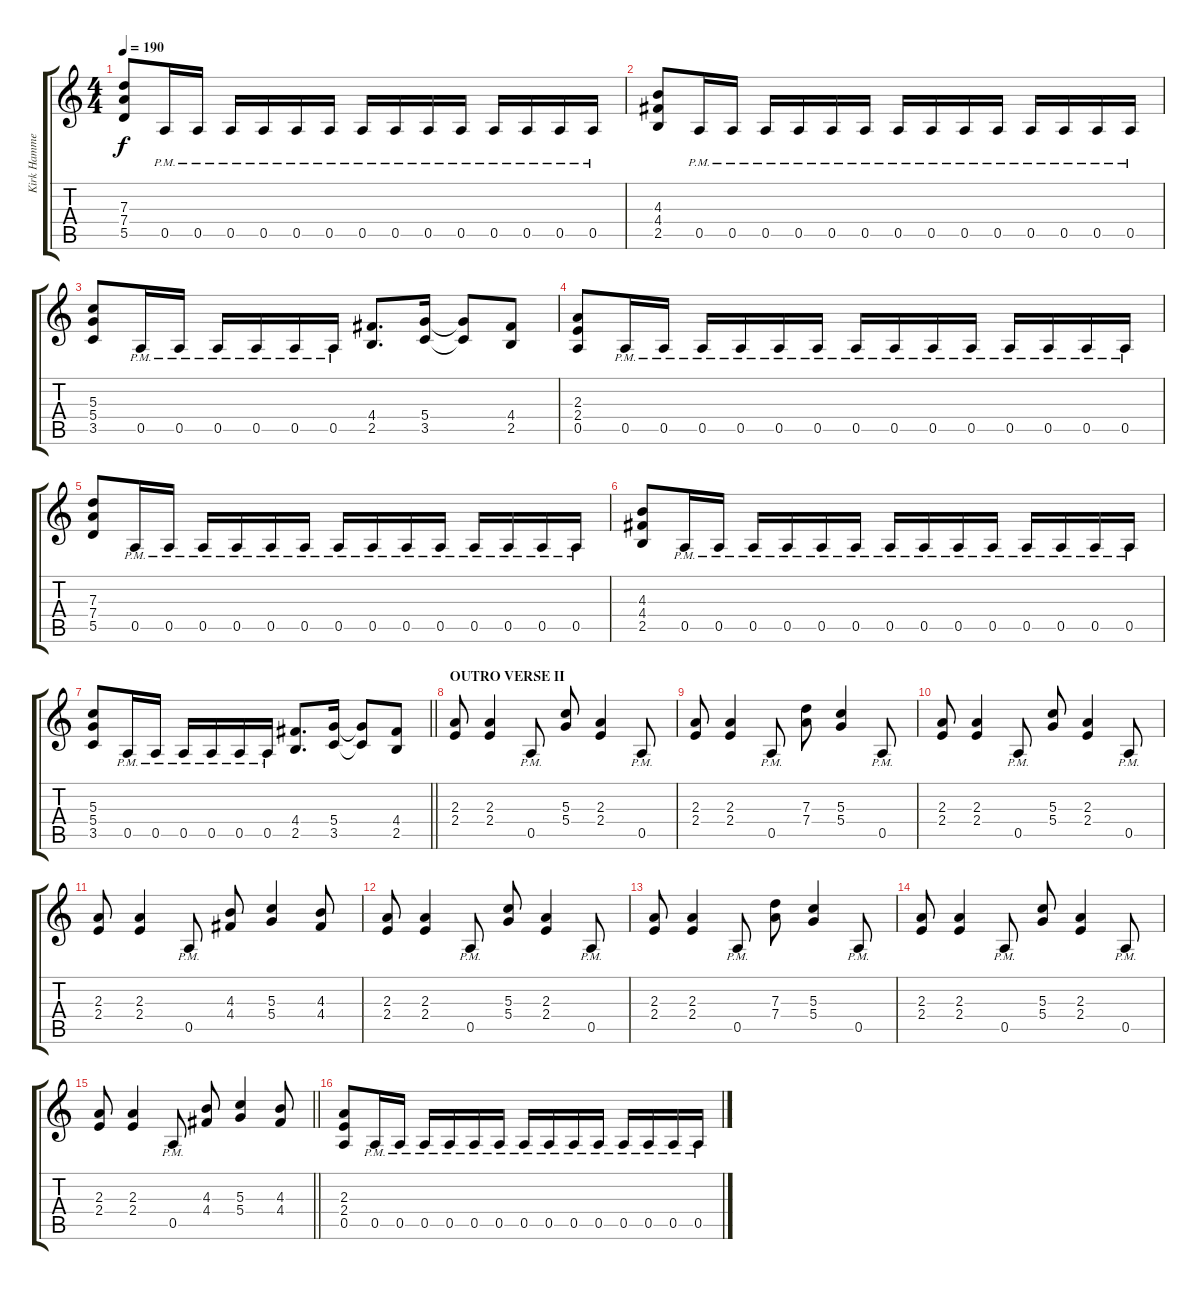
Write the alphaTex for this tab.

\track ("Kirk Hammett - lead and rhythm guitar" "Kirk Hamme") {instrument distortionguitar}
\staff {score tabs}
\tuning (E4 B3 G3 D3 A2 E2) {hide}
\ts (4 4)
\tempo 190
\clef g2
\ks c
(7.3 7.4 5.5).8{dy f} 0.5{pm}.16 0.5{pm}.16 0.5{pm}.16 0.5{pm}.16 0.5{pm}.16 0.5{pm}.16 0.5{pm}.16 0.5{pm}.16 0.5{pm}.16 0.5{pm}.16 0.5{pm}.16 0.5{pm}.16 0.5{pm}.16 0.5{pm}.16 |
(4.3 4.4 2.5).8 0.5{pm}.16 0.5{pm}.16 0.5{pm}.16 0.5{pm}.16 0.5{pm}.16 0.5{pm}.16 0.5{pm}.16 0.5{pm}.16 0.5{pm}.16 0.5{pm}.16 0.5{pm}.16 0.5{pm}.16 0.5{pm}.16 0.5{pm}.16 |
(5.3 5.4 3.5).8 0.5{pm}.16 0.5{pm}.16 0.5{pm}.16 0.5{pm}.16 0.5{pm}.16 0.5{pm}.16 (4.4 2.5).8{d} (5.4 3.5).16 (5.4{t} 3.5{t}).8 (4.4 2.5).8 |
(2.3 2.4 0.5).8 0.5{pm}.16 0.5{pm}.16 0.5{pm}.16 0.5{pm}.16 0.5{pm}.16 0.5{pm}.16 0.5{pm}.16 0.5{pm}.16 0.5{pm}.16 0.5{pm}.16 0.5{pm}.16 0.5{pm}.16 0.5{pm}.16 0.5{pm}.16 |
(7.3 7.4 5.5).8 0.5{pm}.16 0.5{pm}.16 0.5{pm}.16 0.5{pm}.16 0.5{pm}.16 0.5{pm}.16 0.5{pm}.16 0.5{pm}.16 0.5{pm}.16 0.5{pm}.16 0.5{pm}.16 0.5{pm}.16 0.5{pm}.16 0.5{pm}.16 |
(4.3 4.4 2.5).8 0.5{pm}.16 0.5{pm}.16 0.5{pm}.16 0.5{pm}.16 0.5{pm}.16 0.5{pm}.16 0.5{pm}.16 0.5{pm}.16 0.5{pm}.16 0.5{pm}.16 0.5{pm}.16 0.5{pm}.16 0.5{pm}.16 0.5{pm}.16 |
\barLineRight lightlight
(5.3 5.4 3.5).8 0.5{pm}.16 0.5{pm}.16 0.5{pm}.16 0.5{pm}.16 0.5{pm}.16 0.5{pm}.16 (4.4 2.5).8{d} (5.4 3.5).16 (5.4{t} 3.5{t}).8 (4.4 2.5).8 |
\section ("" "OUTRO VERSE II")
(2.3 2.4).8 (2.3 2.4).4 0.5{pm}.8 (5.3 5.4).8 (2.3 2.4).4 0.5{pm}.8 |
(2.3 2.4).8 (2.3 2.4).4 0.5{pm}.8 (7.3 7.4).8 (5.3 5.4).4 0.5{pm}.8 |
(2.3 2.4).8 (2.3 2.4).4 0.5{pm}.8 (5.3 5.4).8 (2.3 2.4).4 0.5{pm}.8 |
(2.3 2.4).8 (2.3 2.4).4 0.5{pm}.8 (4.3 4.4).8 (5.3 5.4).4 (4.3 4.4).8 |
(2.3 2.4).8 (2.3 2.4).4 0.5{pm}.8 (5.3 5.4).8 (2.3 2.4).4 0.5{pm}.8 |
(2.3 2.4).8 (2.3 2.4).4 0.5{pm}.8 (7.3 7.4).8 (5.3 5.4).4 0.5{pm}.8 |
(2.3 2.4).8 (2.3 2.4).4 0.5{pm}.8 (5.3 5.4).8 (2.3 2.4).4 0.5{pm}.8 |
\barLineRight lightlight
(2.3 2.4).8 (2.3 2.4).4 0.5{pm}.8 (4.3 4.4).8 (5.3 5.4).4 (4.3 4.4).8 |
\section ("" "")
(2.3 2.4 0.5).8 0.5{pm}.16 0.5{pm}.16 0.5{pm}.16 0.5{pm}.16 0.5{pm}.16 0.5{pm}.16 0.5{pm}.16 0.5{pm}.16 0.5{pm}.16 0.5{pm}.16 0.5{pm}.16 0.5{pm}.16 0.5{pm}.16 0.5{pm}.16
